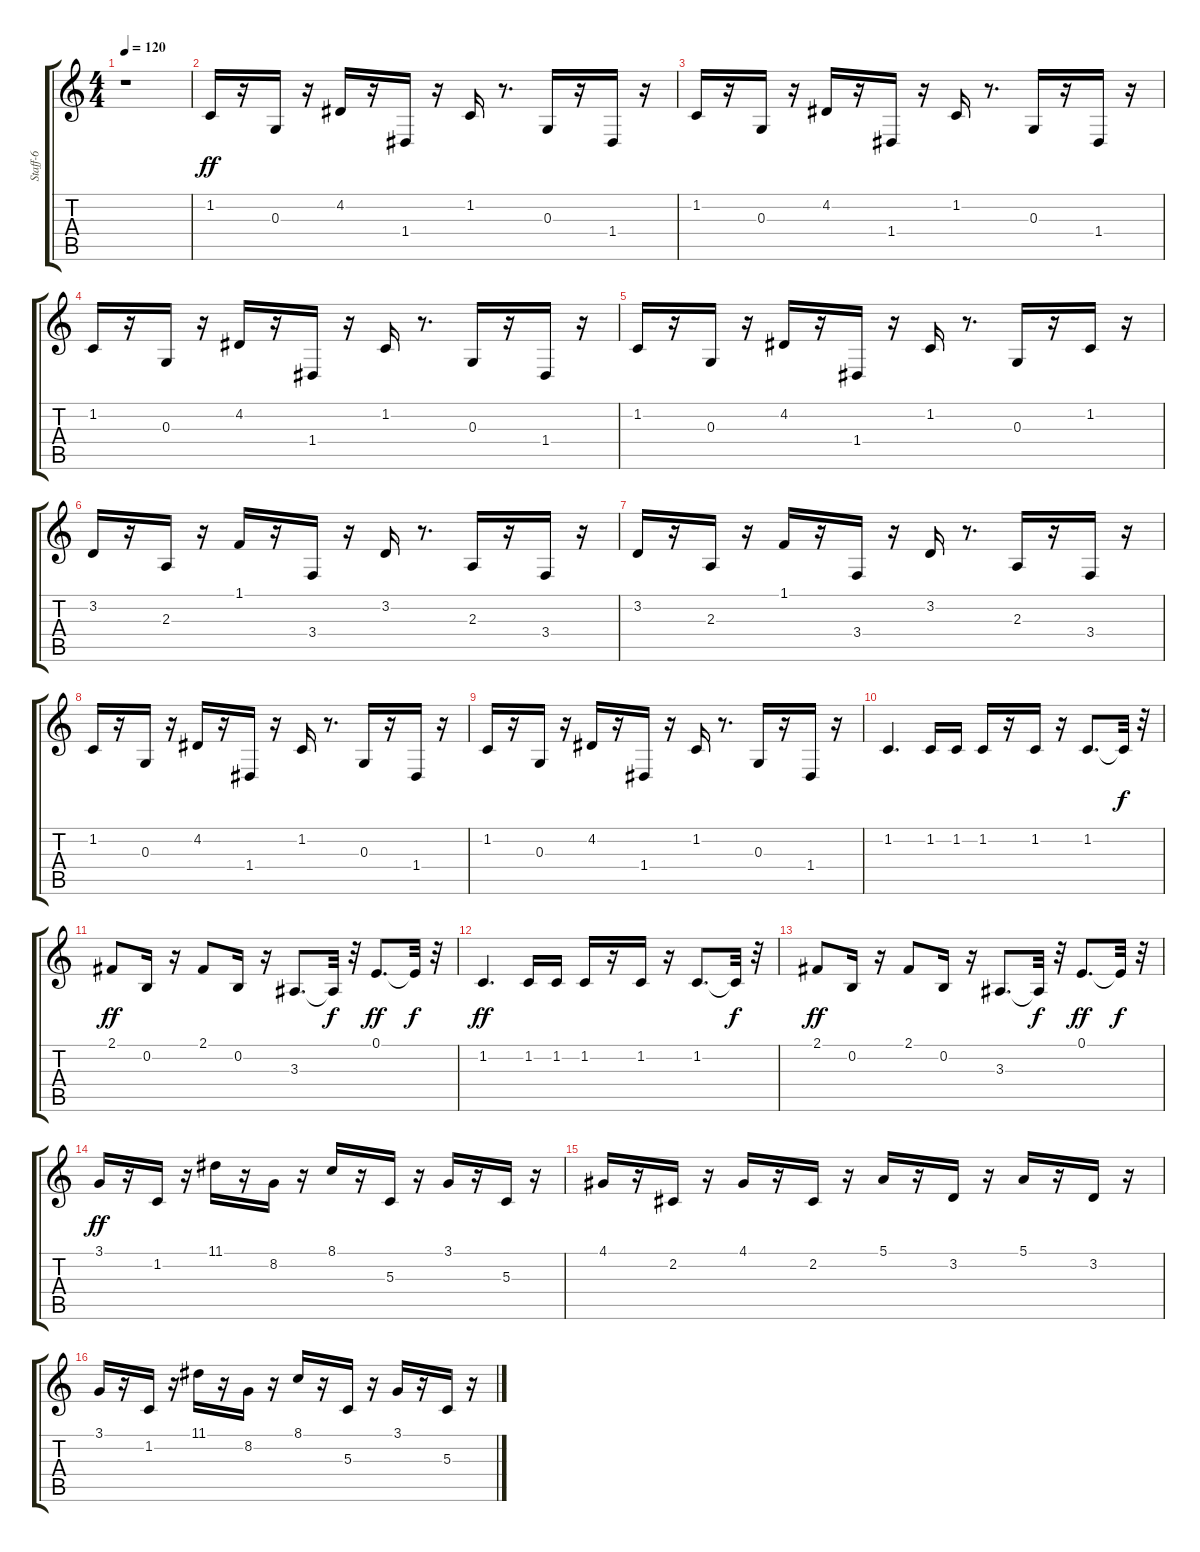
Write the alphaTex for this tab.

\track ("Staff-6" "Staff-6") {instrument frenchhorn}
\staff {score tabs}
\tuning (E4 B3 G3 D3 A2 E2) {hide}
\ts (4 4)
\tempo 120
\clef g2
\ks c
r.1{dy f} |
1.2.16{dy ff} r.16 0.3.16 r.16 4.2.16 r.16 1.4.16 r.16 1.2.16 r.8{d} 0.3.16 r.16 1.4.16 r.16 |
1.2.16 r.16 0.3.16 r.16 4.2.16 r.16 1.4.16 r.16 1.2.16 r.8{d} 0.3.16 r.16 1.4.16 r.16 |
1.2.16 r.16 0.3.16 r.16 4.2.16 r.16 1.4.16 r.16 1.2.16 r.8{d} 0.3.16 r.16 1.4.16 r.16 |
1.2.16 r.16 0.3.16 r.16 4.2.16 r.16 1.4.16 r.16 1.2.16 r.8{d} 0.3.16 r.16 1.2.16 r.16 |
3.2.16 r.16 2.3.16 r.16 1.1.16 r.16 3.4.16 r.16 3.2.16 r.8{d} 2.3.16 r.16 3.4.16 r.16 |
3.2.16 r.16 2.3.16 r.16 1.1.16 r.16 3.4.16 r.16 3.2.16 r.8{d} 2.3.16 r.16 3.4.16 r.16 |
1.2.16 r.16 0.3.16 r.16 4.2.16 r.16 1.4.16 r.16 1.2.16 r.8{d} 0.3.16 r.16 1.4.16 r.16 |
1.2.16 r.16 0.3.16 r.16 4.2.16 r.16 1.4.16 r.16 1.2.16 r.8{d} 0.3.16 r.16 1.4.16 r.16 |
1.2.4{d} 1.2.16 1.2.16 1.2.16 r.16 1.2.16 r.16 1.2.8{d} 1.2{t}.32{dy f} r.32 |
2.1.8{dy ff} 0.2.16 r.16 2.1.8 0.2.16 r.16 3.3.8{d} 3.3{t}.32{dy f} r.32 0.1.8{d dy ff} 0.1{t}.32{dy f} r.32 |
1.2.4{d dy ff} 1.2.16 1.2.16 1.2.16 r.16 1.2.16 r.16 1.2.8{d} 1.2{t}.32{dy f} r.32 |
2.1.8{dy ff} 0.2.16 r.16 2.1.8 0.2.16 r.16 3.3.8{d} 3.3{t}.32{dy f} r.32 0.1.8{d dy ff} 0.1{t}.32{dy f} r.32 |
3.1.16{dy ff} r.16 1.2.16 r.16 11.1.16 r.16 8.2.16 r.16 8.1.16 r.16 5.3.16 r.16 3.1.16 r.16 5.3.16 r.16 |
4.1.16 r.16 2.2.16 r.16 4.1.16 r.16 2.2.16 r.16 5.1.16 r.16 3.2.16 r.16 5.1.16 r.16 3.2.16 r.16 |
3.1.16 r.16 1.2.16 r.16 11.1.16 r.16 8.2.16 r.16 8.1.16 r.16 5.3.16 r.16 3.1.16 r.16 5.3.16 r.16
